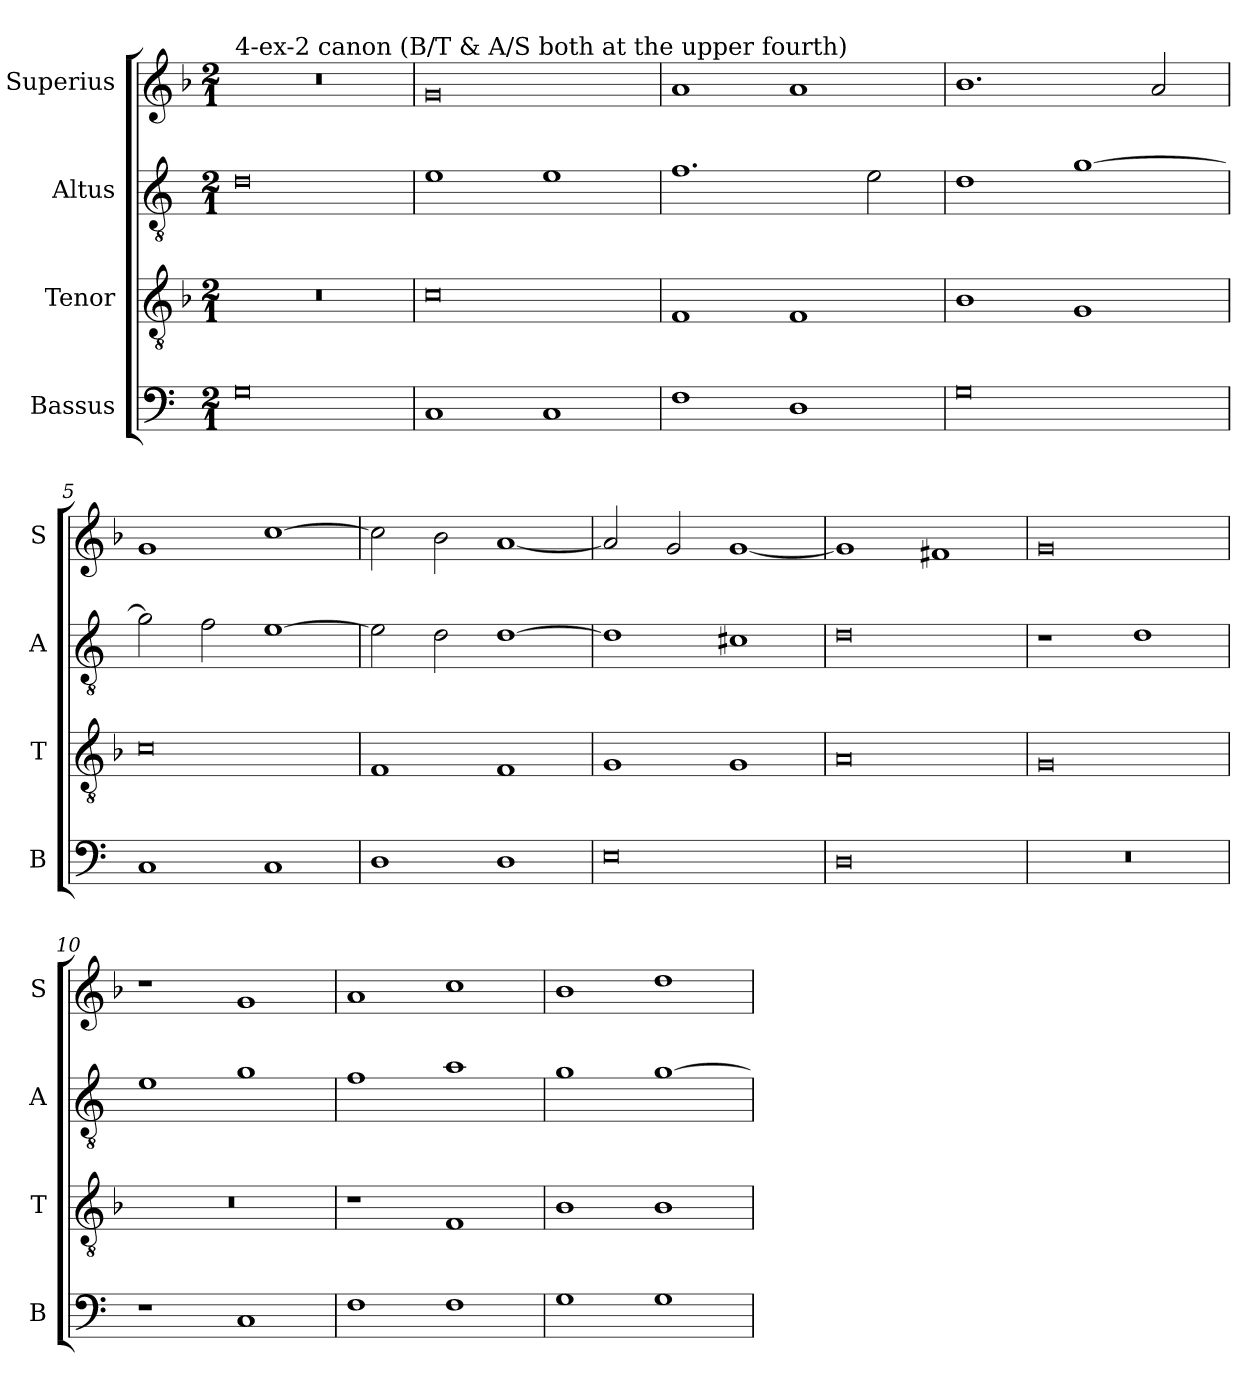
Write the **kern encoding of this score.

**kern	**kern	**kern	**kern
*part4	*part3	*part2	*part1
*staff4	*staff3	*staff2	*staff1
*I"Bassus	*I"Tenor	*I"Altus	*I"Superius
*I'B	*I'T	*I'A	*I'S
*clefF4	*clefGv2	*clefGv2	*clefG2
*k[]	*k[b-]	*k[]	*k[b-]
*M2/1	*M2/1	*M2/1	*M2/1
=1	=1	=1	=1
!	!	!	!LO:TX:a:t=4-ex-2 canon (B/T & A/S both at the upper fourth)
0G	0r	0d	0r
=2	=2	=2	=2
1C	0c	1e	0g
1C	.	1e	.
=3	=3	=3	=3
1F	1F	1.f	1a
1D	1F	.	1a
.	.	2e\	.
=4	=4	=4	=4
0G	1B-	1d	1.b-
.	1G	[1g	.
.	.	.	2a/
=5	=5	=5	=5
1C	0c	2g\]	1g
.	.	2f\	.
1C	.	[1e	[1cc
=6	=6	=6	=6
1D	1F	2e\]	2cc\]
.	.	2d\	2b-\
1D	1F	[1d	[1a
=7	=7	=7	=7
0E	1G	1d]	2a/]
.	.	.	2g/
.	1G	1c#X	[1g
=8	=8	=8	=8
0D	0A	0d	1g]
.	.	.	1f#X
=9	=9	=9	=9
0r	0G	1r	0g
.	.	1d	.
=10	=10	=10	=10
1r	0r	1e	1r
1C	.	1g	1g
=11	=11	=11	=11
1F	1r	1f	1a
1F	1F	1a	1cc
=12	=12	=12	=12
1G	1B-	1g	1b-
1G	1B-	[1g	1dd
=	=	=	=
*-	*-	*-	*-
